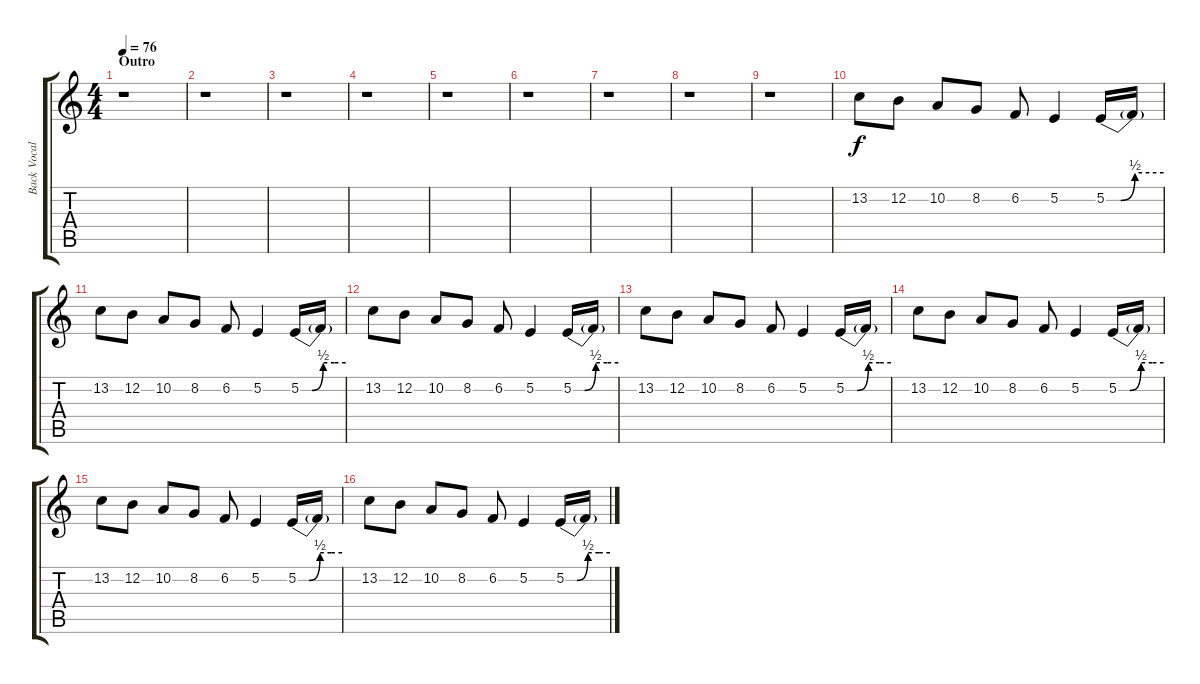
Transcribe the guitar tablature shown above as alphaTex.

\track ("Back Vocals 2" "Back Vocal") {instrument englishhorn}
\staff {score tabs}
\tuning (E4 B3 G3 D3 A2 E2) {hide}
\ts (4 4)
\section ("" "Outro")
\tempo 76
\clef g2
\ks c
r.1{dy f} |
r.1 |
r.1 |
r.1 |
r.1 |
r.1 |
r.1 |
r.1 |
r.1 |
13.2.8 12.2.8 10.2.8 8.2.8 6.2.8 5.2.4 5.2{be (custom 0 0 15 0 30 2 45 2 60 2)}.16 5.2{t}.16 |
13.2.8 12.2.8 10.2.8 8.2.8 6.2.8 5.2.4 5.2{be (custom 0 0 15 0 30 2 45 2 60 2)}.16 5.2{t}.16 |
13.2.8 12.2.8 10.2.8 8.2.8 6.2.8 5.2.4 5.2{be (custom 0 0 15 0 30 2 45 2 60 2)}.16 5.2{t}.16 |
13.2.8 12.2.8 10.2.8 8.2.8 6.2.8 5.2.4 5.2{be (custom 0 0 15 0 30 2 45 2 60 2)}.16 5.2{t}.16 |
13.2.8 12.2.8 10.2.8 8.2.8 6.2.8 5.2.4 5.2{be (custom 0 0 15 0 30 2 45 2 60 2)}.16 5.2{t}.16 |
13.2.8 12.2.8 10.2.8 8.2.8 6.2.8 5.2.4 5.2{be (custom 0 0 15 0 30 2 45 2 60 2)}.16 5.2{t}.16 |
13.2.8 12.2.8 10.2.8 8.2.8 6.2.8 5.2.4 5.2{be (custom 0 0 15 0 30 2 45 2 60 2)}.16 5.2{t}.16
